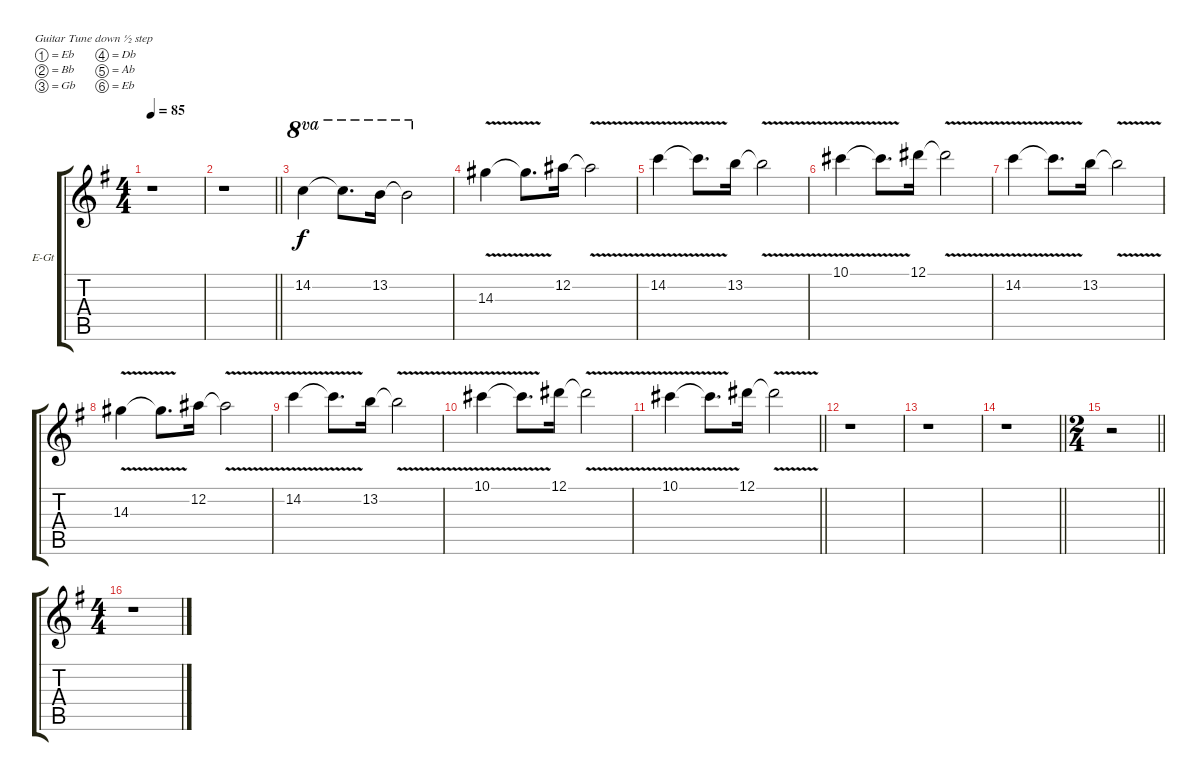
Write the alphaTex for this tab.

\bracketExtendMode groupsimilarinstruments
\firstSystemTrackNameOrientation horizontal
\otherSystemsTrackNameOrientation horizontal
\track ("O2" "E-Gt") {instrument overdrivenguitar}
\staff {score tabs}
\tuning (Eb4 Bb3 Gb3 Db3 Ab2 Eb2)
\ts (4 4)
\tempo 85
\clef g2
\ks g
r.1{dy f} |
\barLineRight lightlight
r.1 |
\section ("" " ")
14.2.4{ot 8va} 14.2{t}.8{d ot 8va} 13.2.16{ot 8va} 13.2{t}.2{ot 8va} |
14.3{v}.4 14.3{v t}.8{d} 12.2.16 12.2{v t}.2 |
14.2{v}.4 14.2{v t}.8{d} 13.2.16 13.2{v t}.2 |
10.1{v}.4 10.1{v t}.8{d} 12.1.16 12.1{v t}.2 |
14.2{v}.4 14.2{v t}.8{d} 13.2.16 13.2{v t}.2 |
14.3{v}.4 14.3{v t}.8{d} 12.2.16 12.2{v t}.2 |
14.2{v}.4 14.2{v t}.8{d} 13.2.16 13.2{v t}.2 |
10.1{v}.4 10.1{v t}.8{d} 12.1.16 12.1{v t}.2 |
\barLineRight lightlight
10.1{v}.4 10.1{v t}.8{d} 12.1.16 12.1{v t}.2 |
\section ("" " ")
r.1 |
r.1 |
\barLineRight lightlight
r.1 |
\ts (2 4)
\beaming (8 2 2 2 2)
\barLineRight lightlight
r.2 |
\ts (4 4)
\beaming (8 2 2 2 2)
r.1
